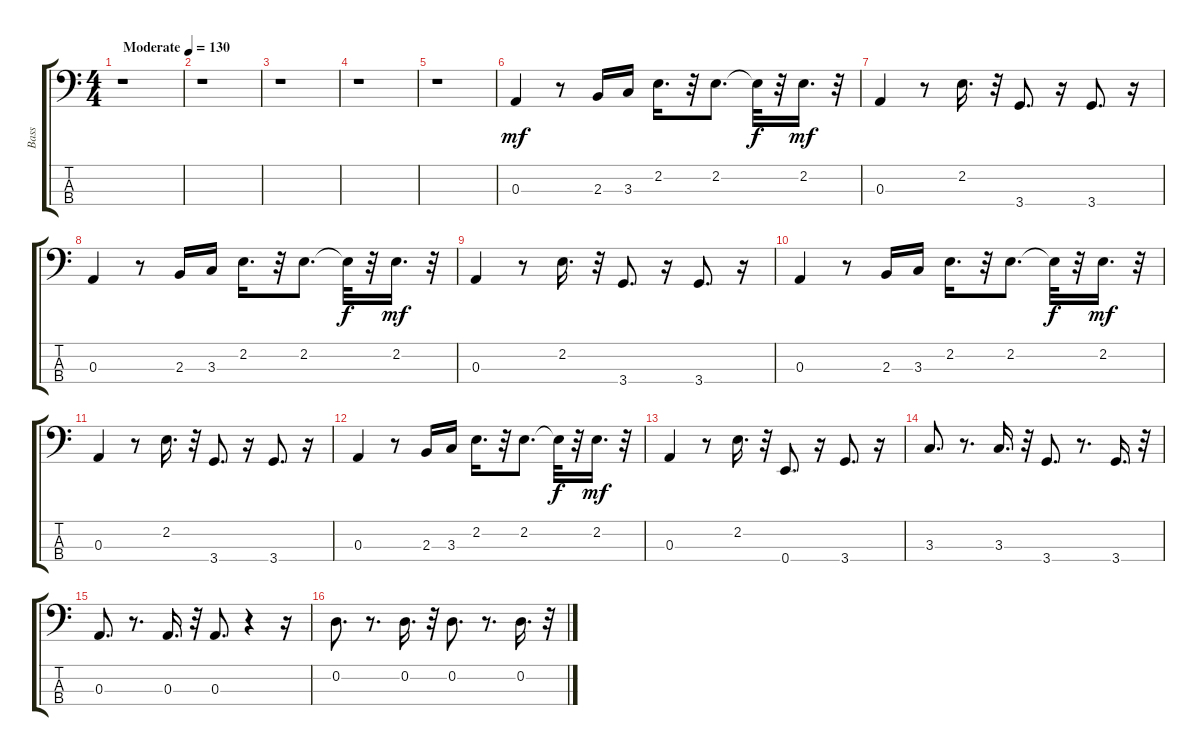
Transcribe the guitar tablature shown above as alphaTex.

\track ("Bass" "Bass") {instrument acousticbass}
\staff {score tabs}
\tuning (G2 D2 A1 E1) {hide}
\ts (4 4)
\tempo (130 "Moderate")
\clef f4
\ks c
r.1{dy mf instrument acousticbass} |
r.1 |
r.1 |
r.1 |
r.1 |
0.3.4 r.8 2.3.16 3.3.16 2.2.16{d} r.32 2.2.8{d} 2.2{t}.32{dy f} r.32 2.2.16{d dy mf} r.32 |
0.3.4 r.8 2.2.16{d} r.32 3.4.8{d} r.16 3.4.8{d} r.16 |
0.3.4 r.8 2.3.16 3.3.16 2.2.16{d} r.32 2.2.8{d} 2.2{t}.32{dy f} r.32 2.2.16{d dy mf} r.32 |
0.3.4 r.8 2.2.16{d} r.32 3.4.8{d} r.16 3.4.8{d} r.16 |
0.3.4 r.8 2.3.16 3.3.16 2.2.16{d} r.32 2.2.8{d} 2.2{t}.32{dy f} r.32 2.2.16{d dy mf} r.32 |
0.3.4 r.8 2.2.16{d} r.32 3.4.8{d} r.16 3.4.8{d} r.16 |
0.3.4 r.8 2.3.16 3.3.16 2.2.16{d} r.32 2.2.8{d} 2.2{t}.32{dy f} r.32 2.2.16{d dy mf} r.32 |
0.3.4 r.8 2.2.16{d} r.32 0.4.8{d} r.16 3.4.8{d} r.16 |
3.3.8{d} r.8{d} 3.3.16{d} r.32 3.4.8{d} r.8{d} 3.4.16{d} r.32 |
0.3.8{d} r.8{d} 0.3.16{d} r.32 0.3.8{d} r.4 r.16 |
0.2.8{d} r.8{d} 0.2.16{d} r.32 0.2.8{d} r.8{d} 0.2.16{d} r.32
